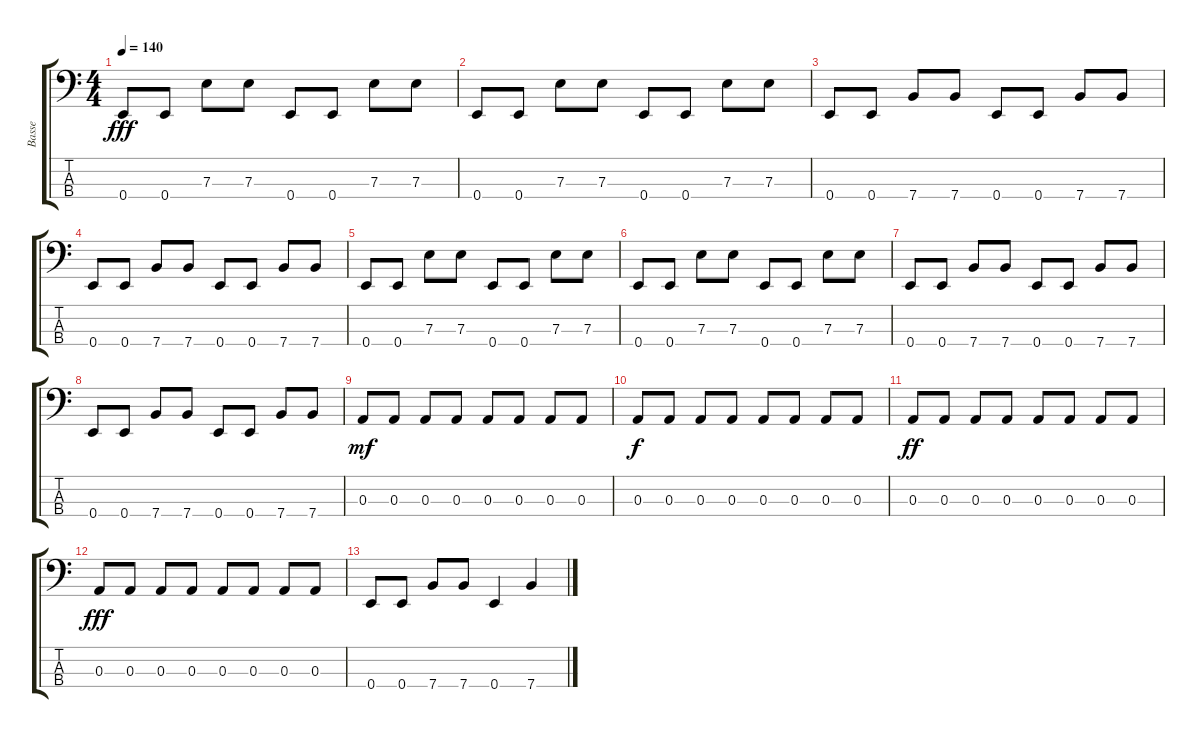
\track ("Basse " "Basse ") {instrument electricbassfinger}
\staff {score tabs}
\tuning (G2 D2 A1 E1) {hide}
\ts (4 4)
\tempo 140
\clef f4
\ks c
0.4.8{dy fff} 0.4.8 7.3.8 7.3.8 0.4.8 0.4.8 7.3.8 7.3.8 |
0.4.8 0.4.8 7.3.8 7.3.8 0.4.8 0.4.8 7.3.8 7.3.8 |
0.4.8 0.4.8 7.4.8 7.4.8 0.4.8 0.4.8 7.4.8 7.4.8 |
0.4.8 0.4.8 7.4.8 7.4.8 0.4.8 0.4.8 7.4.8 7.4.8 |
0.4.8 0.4.8 7.3.8 7.3.8 0.4.8 0.4.8 7.3.8 7.3.8 |
0.4.8 0.4.8 7.3.8 7.3.8 0.4.8 0.4.8 7.3.8 7.3.8 |
0.4.8 0.4.8 7.4.8 7.4.8 0.4.8 0.4.8 7.4.8 7.4.8 |
0.4.8 0.4.8 7.4.8 7.4.8 0.4.8 0.4.8 7.4.8 7.4.8 |
0.3.8{dy mf} 0.3.8 0.3.8 0.3.8 0.3.8 0.3.8 0.3.8 0.3.8 |
0.3.8{dy f} 0.3.8 0.3.8 0.3.8 0.3.8 0.3.8 0.3.8 0.3.8 |
0.3.8{dy ff} 0.3.8 0.3.8 0.3.8 0.3.8 0.3.8 0.3.8 0.3.8 |
0.3.8{dy fff} 0.3.8 0.3.8 0.3.8 0.3.8 0.3.8 0.3.8 0.3.8 |
0.4.8 0.4.8 7.4.8 7.4.8 0.4.4 7.4.4
